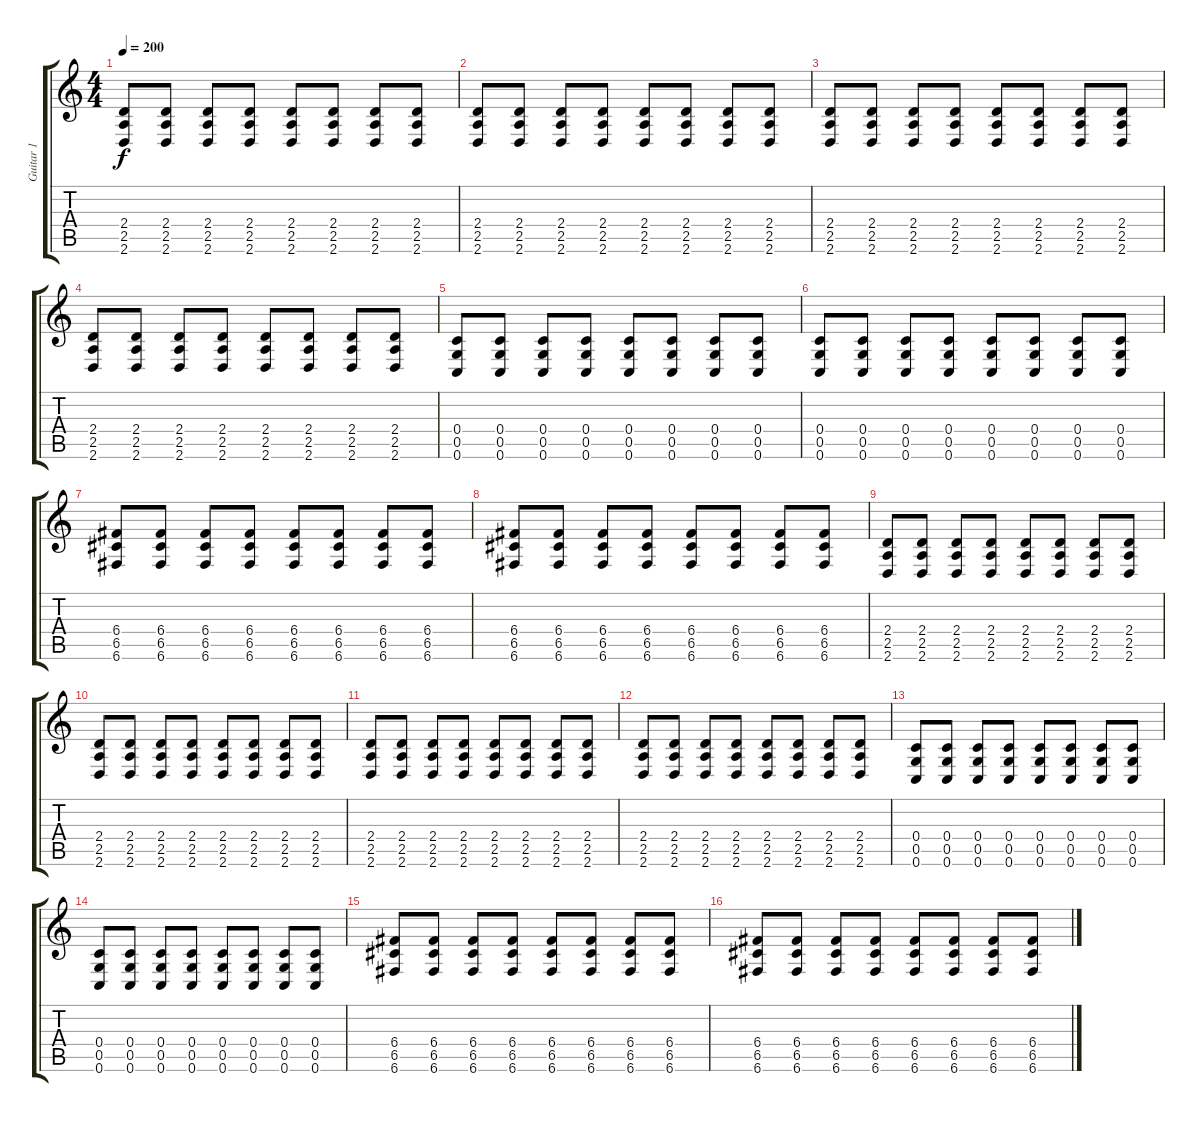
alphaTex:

\track ("Guitar 1" "Guitar 1") {instrument distortionguitar}
\staff {score tabs}
\tuning (D4 A3 F3 C3 G2 C2) {hide}
\ts (4 4)
\tempo 200
\clef g2
\ks c
(2.4 2.5 2.6).8{dy f balance 11} (2.4 2.5 2.6).8 (2.4 2.5 2.6).8 (2.4 2.5 2.6).8 (2.4 2.5 2.6).8 (2.4 2.5 2.6).8 (2.4 2.5 2.6).8 (2.4 2.5 2.6).8 |
(2.4 2.5 2.6).8 (2.4 2.5 2.6).8 (2.4 2.5 2.6).8 (2.4 2.5 2.6).8 (2.4 2.5 2.6).8 (2.4 2.5 2.6).8 (2.4 2.5 2.6).8 (2.4 2.5 2.6).8 |
(2.4 2.5 2.6).8{volume 13 balance 11} (2.4 2.5 2.6).8 (2.4 2.5 2.6).8 (2.4 2.5 2.6).8 (2.4 2.5 2.6).8 (2.4 2.5 2.6).8 (2.4 2.5 2.6).8 (2.4 2.5 2.6).8 |
(2.4 2.5 2.6).8 (2.4 2.5 2.6).8 (2.4 2.5 2.6).8 (2.4 2.5 2.6).8 (2.4 2.5 2.6).8 (2.4 2.5 2.6).8 (2.4 2.5 2.6).8 (2.4 2.5 2.6).8 |
(0.4 0.5 0.6).8{volume 13 balance 11} (0.4 0.5 0.6).8 (0.4 0.5 0.6).8 (0.4 0.5 0.6).8 (0.4 0.5 0.6).8 (0.4 0.5 0.6).8 (0.4 0.5 0.6).8 (0.4 0.5 0.6).8 |
(0.4 0.5 0.6).8{volume 13 balance 11} (0.4 0.5 0.6).8 (0.4 0.5 0.6).8 (0.4 0.5 0.6).8 (0.4 0.5 0.6).8 (0.4 0.5 0.6).8 (0.4 0.5 0.6).8 (0.4 0.5 0.6).8 |
(6.4 6.5 6.6).8{volume 13 balance 11} (6.4 6.5 6.6).8 (6.4 6.5 6.6).8 (6.4 6.5 6.6).8 (6.4 6.5 6.6).8 (6.4 6.5 6.6).8 (6.4 6.5 6.6).8 (6.4 6.5 6.6).8 |
(6.4 6.5 6.6).8{volume 13 balance 11} (6.4 6.5 6.6).8 (6.4 6.5 6.6).8 (6.4 6.5 6.6).8 (6.4 6.5 6.6).8 (6.4 6.5 6.6).8 (6.4 6.5 6.6).8 (6.4 6.5 6.6).8 |
(2.4 2.5 2.6).8{balance 11} (2.4 2.5 2.6).8 (2.4 2.5 2.6).8 (2.4 2.5 2.6).8 (2.4 2.5 2.6).8 (2.4 2.5 2.6).8 (2.4 2.5 2.6).8 (2.4 2.5 2.6).8 |
(2.4 2.5 2.6).8 (2.4 2.5 2.6).8 (2.4 2.5 2.6).8 (2.4 2.5 2.6).8 (2.4 2.5 2.6).8 (2.4 2.5 2.6).8 (2.4 2.5 2.6).8 (2.4 2.5 2.6).8 |
(2.4 2.5 2.6).8{volume 13 balance 11} (2.4 2.5 2.6).8 (2.4 2.5 2.6).8 (2.4 2.5 2.6).8 (2.4 2.5 2.6).8 (2.4 2.5 2.6).8 (2.4 2.5 2.6).8 (2.4 2.5 2.6).8 |
(2.4 2.5 2.6).8 (2.4 2.5 2.6).8 (2.4 2.5 2.6).8 (2.4 2.5 2.6).8 (2.4 2.5 2.6).8 (2.4 2.5 2.6).8 (2.4 2.5 2.6).8 (2.4 2.5 2.6).8 |
(0.4 0.5 0.6).8{volume 13 balance 11} (0.4 0.5 0.6).8 (0.4 0.5 0.6).8 (0.4 0.5 0.6).8 (0.4 0.5 0.6).8 (0.4 0.5 0.6).8 (0.4 0.5 0.6).8 (0.4 0.5 0.6).8 |
(0.4 0.5 0.6).8{volume 13 balance 11} (0.4 0.5 0.6).8 (0.4 0.5 0.6).8 (0.4 0.5 0.6).8 (0.4 0.5 0.6).8 (0.4 0.5 0.6).8 (0.4 0.5 0.6).8 (0.4 0.5 0.6).8 |
(6.4 6.5 6.6).8{volume 13 balance 11} (6.4 6.5 6.6).8 (6.4 6.5 6.6).8 (6.4 6.5 6.6).8 (6.4 6.5 6.6).8 (6.4 6.5 6.6).8 (6.4 6.5 6.6).8 (6.4 6.5 6.6).8 |
(6.4 6.5 6.6).8{volume 13 balance 11} (6.4 6.5 6.6).8 (6.4 6.5 6.6).8 (6.4 6.5 6.6).8 (6.4 6.5 6.6).8 (6.4 6.5 6.6).8 (6.4 6.5 6.6).8 (6.4 6.5 6.6).8
